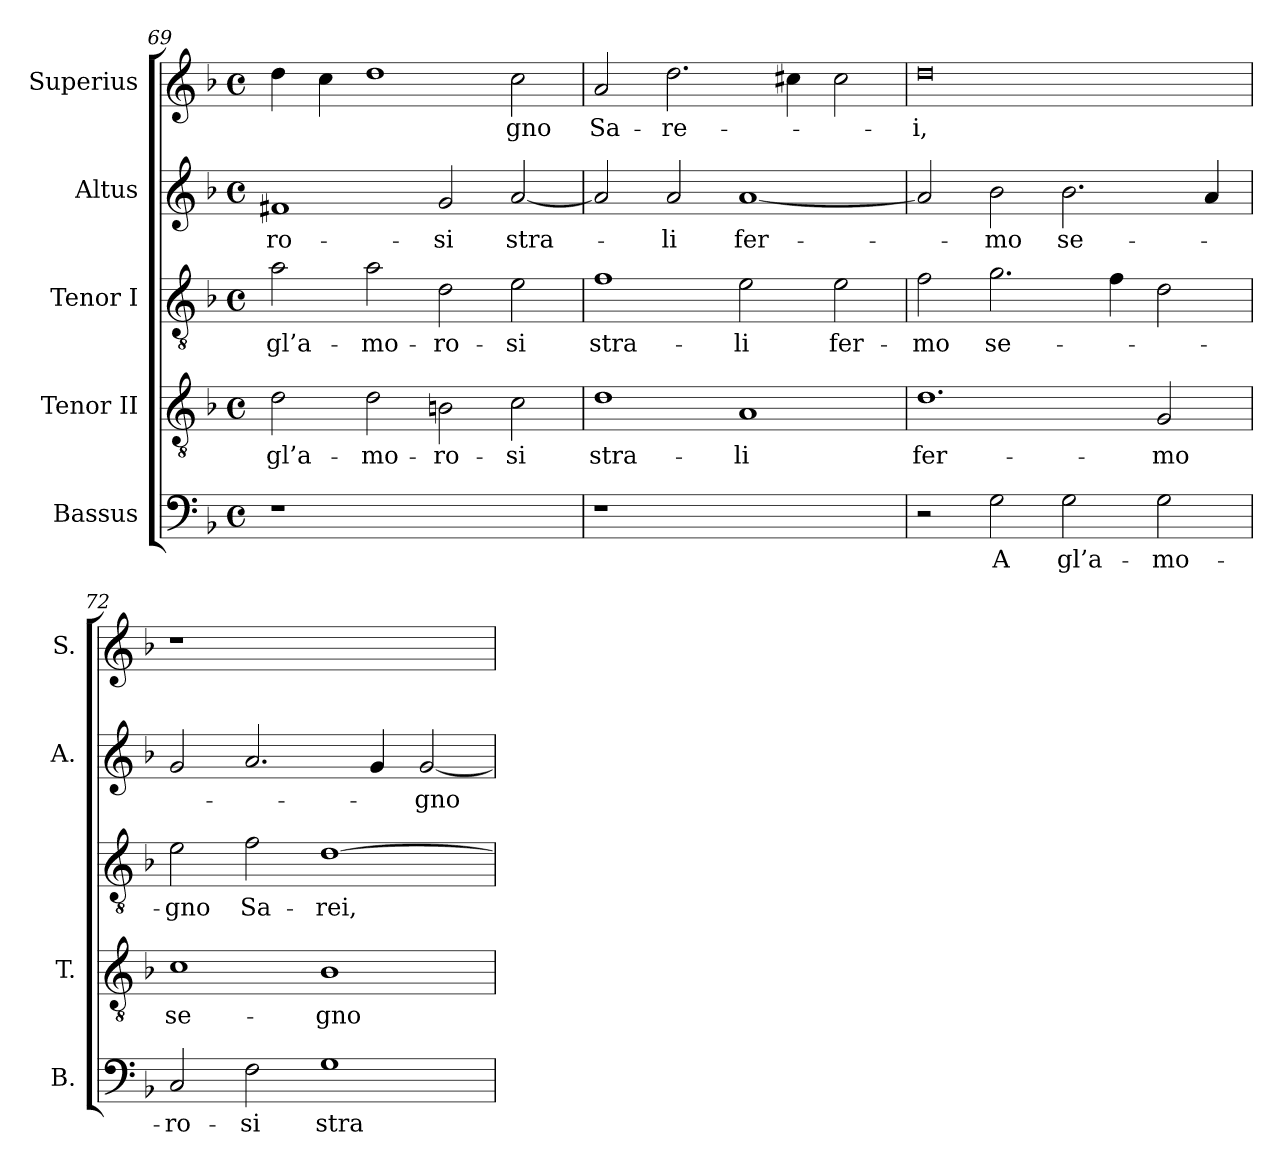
**kern	**text	**kern	**text	**kern	**text	**kern	**text	**kern	**text
*part5	*part5	*part4	*part4	*part3	*part3	*part2	*part2	*part1	*part1
*staff5	*staff5	*staff4	*staff4	*staff3	*staff3	*staff2	*staff2	*staff1	*staff1
*I"Bassus	*	*I"Tenor II	*	*I"Tenor I	*	*I"Altus	*	*I"Superius	*
*I'B.	*	*I'T.	*	*	*	*I'A.	*	*I'S.	*
!!LO:LB:g=z
*clefF4	*	*clefGv2	*	*clefGv2	*	*clefG2	*	*clefG2	*
*	*	*ITrd7c12	*	*	*	*	*	*	*
*k[b-]	*	*k[b-]	*	*k[b-]	*	*k[b-]	*	*k[b-]	*
*F:	*	*F:	*	*F:	*	*F:	*	*F:	*
*M4/4	*	*M4/4	*	*M4/4	*	*M4/4	*	*M4/4	*
*met(c)	*	*met(c)	*	*met(c)	*	*met(c)	*	*met(c)	*
=69	=69	=69	=69	=69	=69	=69	=69	=69	=69
!LO:N:vis=1	!	!	!	!	!	!	!	!	!
!	!	!	!LO:LY:b:color=#000000	!	!	!	!	!	!
!	!	!	!	!	!LO:LY:b:color=#000000	!	!	!	!
!	!	!	!	!	!	!	!LO:LY:b:color=#000000	!	!
1r	.	2Di\	gl’a-	2ai\	gl’a-	1f#Xi	-ro-	4ddi\	.
.	.	.	.	.	.	.	.	4cci\	.
!	!	!	!LO:LY:b:color=#000000	!	!	!	!	!	!
!	!	!	!	!	!LO:LY:b:color=#000000	!	!	!	!
.	.	2Di\	-mo-	2ai\	-mo-	.	.	1ddi	.
!	!	!	!LO:LY:b:color=#000000	!	!	!	!	!	!
!	!	!	!	!	!LO:LY:b:color=#000000	!	!	!	!
!	!	!	!	!	!	!	!LO:LY:b:color=#000000	!	!
1ryy	.	2BBni\	-ro-	2di\	-ro-	2gi/	-si	.	.
!	!	!	!LO:LY:b:color=#000000	!	!	!	!	!	!
!	!	!	!	!	!LO:LY:b:color=#000000	!	!	!	!
!	!	!	!	!	!	!	!LO:LY:b:color=#000000	!	!
!	!	!	!	!	!	!	!	!	!LO:LY:b:color=#000000
.	.	2Ci\	-si	2ei\	-si	[<2ai/	stra-	2cci\	-gno
=70	=70	=70	=70	=70	=70	=70	=70	=70	=70
!LO:N:vis=1	!	!	!	!	!	!	!	!	!
!	!	!	!LO:LY:b:color=#000000	!	!	!	!	!	!
!	!	!	!	!	!LO:LY:b:color=#000000	!	!	!	!
!	!	!	!	!	!	!	!	!	!LO:LY:b:color=#000000
1r	.	1Di	stra-	1fi	stra-	2ai/]	.	2ai/	Sa-
!	!	!	!	!	!	!	!LO:LY:b:color=#000000	!	!
!	!	!	!	!	!	!	!	!	!LO:LY:b:color=#000000
.	.	.	.	.	.	2ai/	-li	2.ddi\	-re-
!	!	!	!LO:LY:b:color=#000000	!	!	!	!	!	!
!	!	!	!	!	!LO:LY:b:color=#000000	!	!	!	!
!	!	!	!	!	!	!	!LO:LY:b:color=#000000	!	!
1ryy	.	1AAi	-li	2ei\	-li	[<1ai	fer-	.	.
.	.	.	.	.	.	.	.	4cc#Xi\	.
!	!	!	!	!	!LO:LY:b:color=#000000	!	!	!	!
.	.	.	.	2ei\	fer-	.	.	2cc#i\	.
=71	=71	=71	=71	=71	=71	=71	=71	=71	=71
!	!	!	!LO:LY:b:color=#000000	!	!	!	!	!	!
!	!	!	!	!	!LO:LY:b:color=#000000	!	!	!	!
!	!	!	!	!	!	!	!	!	!LO:LY:b:color=#000000
2r	.	1.Di	fer-	2fi\	-mo	2ai/]	.	0ddi	-i,
!	!LO:LY:b:color=#000000	!	!	!	!	!	!	!	!
!	!	!	!	!	!LO:LY:b:color=#000000	!	!	!	!
!	!	!	!	!	!	!	!LO:LY:b:color=#000000	!	!
2Gi\	A	.	.	2.gi\	se-	2b-i\	-mo	.	.
!	!LO:LY:b:color=#000000	!	!	!	!	!	!	!	!
!	!	!	!	!	!	!	!LO:LY:b:color=#000000	!	!
2Gi\	gl’a-	.	.	.	.	2.b-i\	se-	.	.
.	.	.	.	4fi\	.	.	.	.	.
!	!LO:LY:b:color=#000000	!	!	!	!	!	!	!	!
!	!	!	!LO:LY:b:color=#000000	!	!	!	!	!	!
2Gi\	-mo-	2GGi/	-mo	2di\	.	.	.	.	.
.	.	.	.	.	.	4ai/	.	.	.
=72	=72	=72	=72	=72	=72	=72	=72	=72	=72
!	!LO:LY:b:color=#000000	!	!	!	!	!	!	!	!
!	!	!	!LO:LY:b:color=#000000	!	!	!	!	!	!
!	!	!	!	!	!LO:LY:b:color=#000000	!	!	!LO:N:vis=1	!
2Ci/	-ro-	1Ci	se-	2ei\	-gno	2gi/	.	1r	.
!	!LO:LY:b:color=#000000	!	!	!	!	!	!	!	!
!	!	!	!	!	!LO:LY:b:color=#000000	!	!	!	!
2Fi\	-si	.	.	2fi\	Sa-	2.ai/	.	.	.
!	!LO:LY:b:color=#000000	!	!	!	!	!	!	!	!
!	!	!	!LO:LY:b:color=#000000	!	!	!	!	!	!
!	!	!	!	!	!LO:LY:b:color=#000000	!	!	!	!
1Gi	stra-	1BB-i	-gno	[>1di	-rei,	.	.	1ryy	.
.	.	.	.	.	.	4gi/	.	.	.
!	!	!	!	!	!	!	!LO:LY:b:color=#000000	!	!
.	.	.	.	.	.	[<2gi/	-gno	.	.
=	=	=	=	=	=	=	=	=	=
*-	*-	*-	*-	*-	*-	*-	*-	*-	*-
